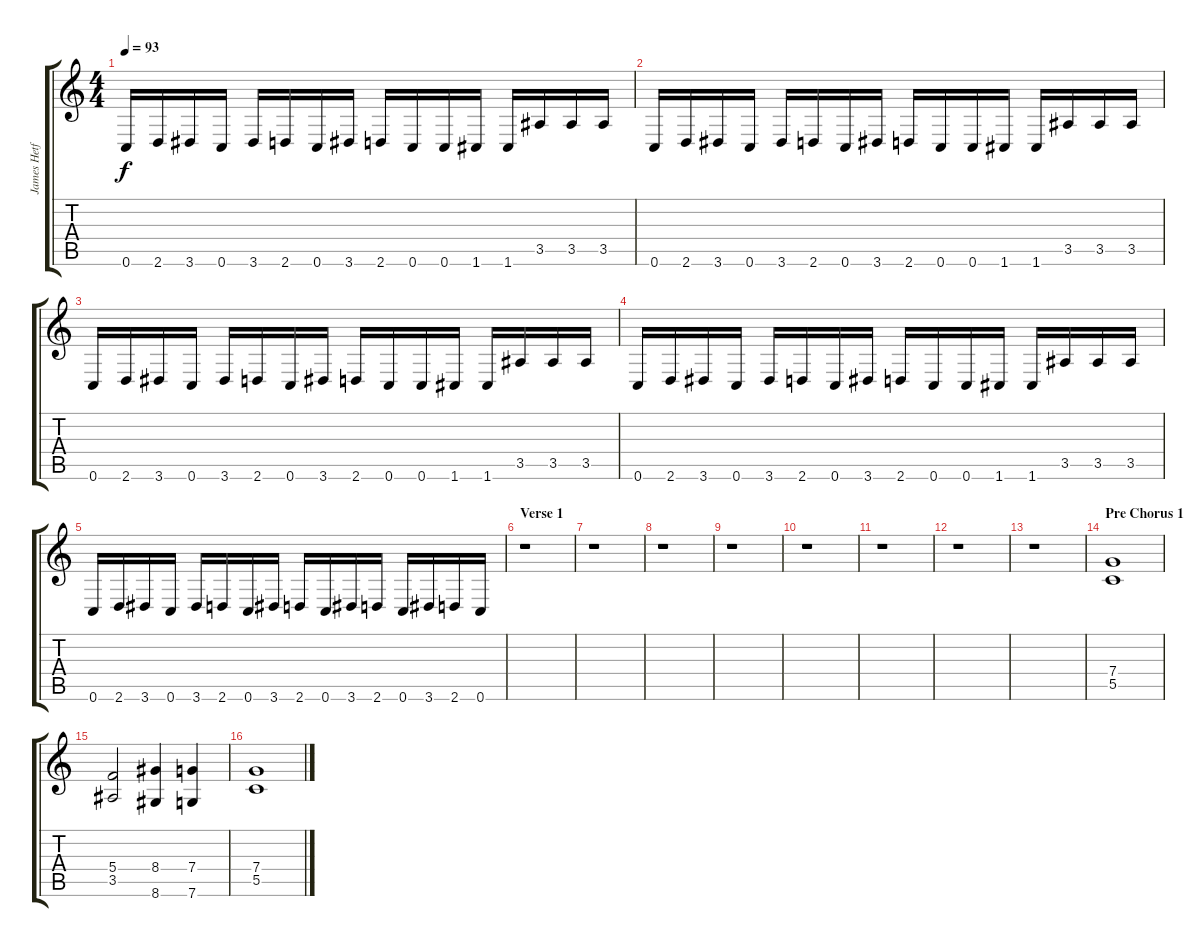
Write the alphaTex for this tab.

\track ("James Hetfield" "James Hetf") {instrument overdrivenguitar}
\staff {score tabs}
\tuning (D4 A3 F3 C3 G2 C2) {hide}
\ts (4 4)
\tempo 93
\clef g2
\ks c
0.6.16{dy f} 2.6.16 3.6.16 0.6.16 3.6.16 2.6.16 0.6.16 3.6.16 2.6.16 0.6.16 0.6.16 1.6.16 1.6.16 3.5.16 3.5.16 3.5.16 |
0.6.16 2.6.16 3.6.16 0.6.16 3.6.16 2.6.16 0.6.16 3.6.16 2.6.16 0.6.16 0.6.16 1.6.16 1.6.16 3.5.16 3.5.16 3.5.16 |
0.6.16 2.6.16 3.6.16 0.6.16 3.6.16 2.6.16 0.6.16 3.6.16 2.6.16 0.6.16 0.6.16 1.6.16 1.6.16 3.5.16 3.5.16 3.5.16 |
0.6.16 2.6.16 3.6.16 0.6.16 3.6.16 2.6.16 0.6.16 3.6.16 2.6.16 0.6.16 0.6.16 1.6.16 1.6.16 3.5.16 3.5.16 3.5.16 |
0.6.16 2.6.16 3.6.16 0.6.16 3.6.16 2.6.16 0.6.16 3.6.16 2.6.16 0.6.16 3.6.16 2.6.16 0.6.16 3.6.16 2.6.16 0.6.16 |
\section ("" "Verse 1")
r.1 |
r.1 |
r.1 |
r.1 |
r.1 |
r.1 |
r.1 |
r.1 |
\section ("" "Pre Chorus 1")
(7.4 5.5).1 |
(5.4 3.5).2 (8.4 8.6).4 (7.4 7.6).4 |
(7.4 5.5).1
